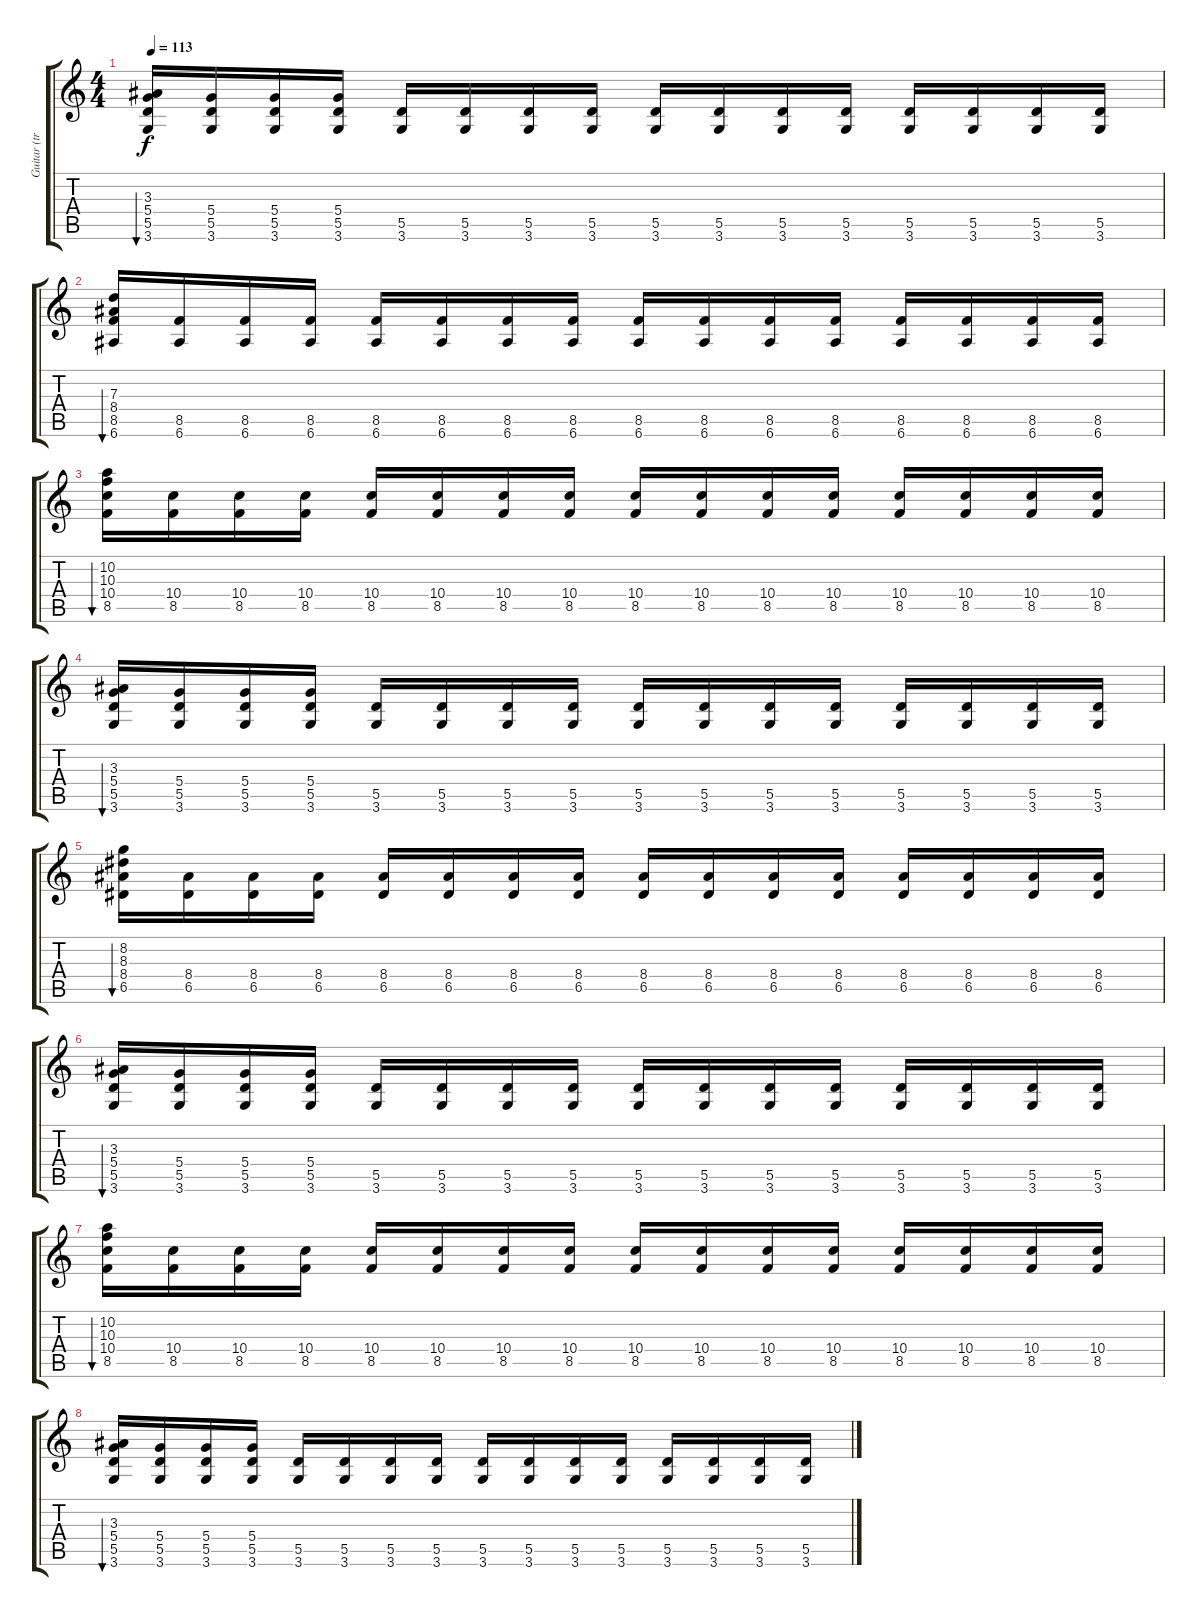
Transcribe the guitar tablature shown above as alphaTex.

\track ("Guitar (tremolo)" "Guitar (tr") {instrument acousticguitarnylon}
\staff {score tabs}
\tuning (E4 B3 G3 D3 A2 E2) {hide}
\ts (4 4)
\tempo 113
\clef g2
\ks c
(3.3 5.4 5.5 3.6).16{bu 120 dy f} (5.4 5.5 3.6).16 (5.4 5.5 3.6).16 (5.4 5.5 3.6).16 (5.5 3.6).16 (5.5 3.6).16 (5.5 3.6).16 (5.5 3.6).16 (5.5 3.6).16 (5.5 3.6).16 (5.5 3.6).16 (5.5 3.6).16 (5.5 3.6).16 (5.5 3.6).16 (5.5 3.6).16 (5.5 3.6).16 |
(7.3 8.4 8.5 6.6).16{bu 120} (8.5 6.6).16 (8.5 6.6).16 (8.5 6.6).16 (8.5 6.6).16 (8.5 6.6).16 (8.5 6.6).16 (8.5 6.6).16 (8.5 6.6).16 (8.5 6.6).16 (8.5 6.6).16 (8.5 6.6).16 (8.5 6.6).16 (8.5 6.6).16 (8.5 6.6).16 (8.5 6.6).16 |
(10.2 10.3 10.4 8.5).16{bu 120} (10.4 8.5).16 (10.4 8.5).16 (10.4 8.5).16 (10.4 8.5).16 (10.4 8.5).16 (10.4 8.5).16 (10.4 8.5).16 (10.4 8.5).16 (10.4 8.5).16 (10.4 8.5).16 (10.4 8.5).16 (10.4 8.5).16 (10.4 8.5).16 (10.4 8.5).16 (10.4 8.5).16 |
(3.3 5.4 5.5 3.6).16{bu 120} (5.4 5.5 3.6).16 (5.4 5.5 3.6).16 (5.4 5.5 3.6).16 (5.5 3.6).16 (5.5 3.6).16 (5.5 3.6).16 (5.5 3.6).16 (5.5 3.6).16 (5.5 3.6).16 (5.5 3.6).16 (5.5 3.6).16 (5.5 3.6).16 (5.5 3.6).16 (5.5 3.6).16 (5.5 3.6).16 |
(8.2 8.3 8.4 6.5).16{bu 120} (8.4 6.5).16 (8.4 6.5).16 (8.4 6.5).16 (8.4 6.5).16 (8.4 6.5).16 (8.4 6.5).16 (8.4 6.5).16 (8.4 6.5).16 (8.4 6.5).16 (8.4 6.5).16 (8.4 6.5).16 (8.4 6.5).16 (8.4 6.5).16 (8.4 6.5).16 (8.4 6.5).16 |
(3.3 5.4 5.5 3.6).16{bu 120} (5.4 5.5 3.6).16 (5.4 5.5 3.6).16 (5.4 5.5 3.6).16 (5.5 3.6).16 (5.5 3.6).16 (5.5 3.6).16 (5.5 3.6).16 (5.5 3.6).16 (5.5 3.6).16 (5.5 3.6).16 (5.5 3.6).16 (5.5 3.6).16 (5.5 3.6).16 (5.5 3.6).16 (5.5 3.6).16 |
(10.2 10.3 10.4 8.5).16{bu 120} (10.4 8.5).16 (10.4 8.5).16 (10.4 8.5).16 (10.4 8.5).16 (10.4 8.5).16 (10.4 8.5).16 (10.4 8.5).16 (10.4 8.5).16 (10.4 8.5).16 (10.4 8.5).16 (10.4 8.5).16 (10.4 8.5).16 (10.4 8.5).16 (10.4 8.5).16 (10.4 8.5).16 |
(3.3 5.4 5.5 3.6).16{bu 120} (5.4 5.5 3.6).16 (5.4 5.5 3.6).16 (5.4 5.5 3.6).16 (5.5 3.6).16 (5.5 3.6).16 (5.5 3.6).16 (5.5 3.6).16 (5.5 3.6).16 (5.5 3.6).16 (5.5 3.6).16 (5.5 3.6).16 (5.5 3.6).16 (5.5 3.6).16 (5.5 3.6).16 (5.5 3.6).16
